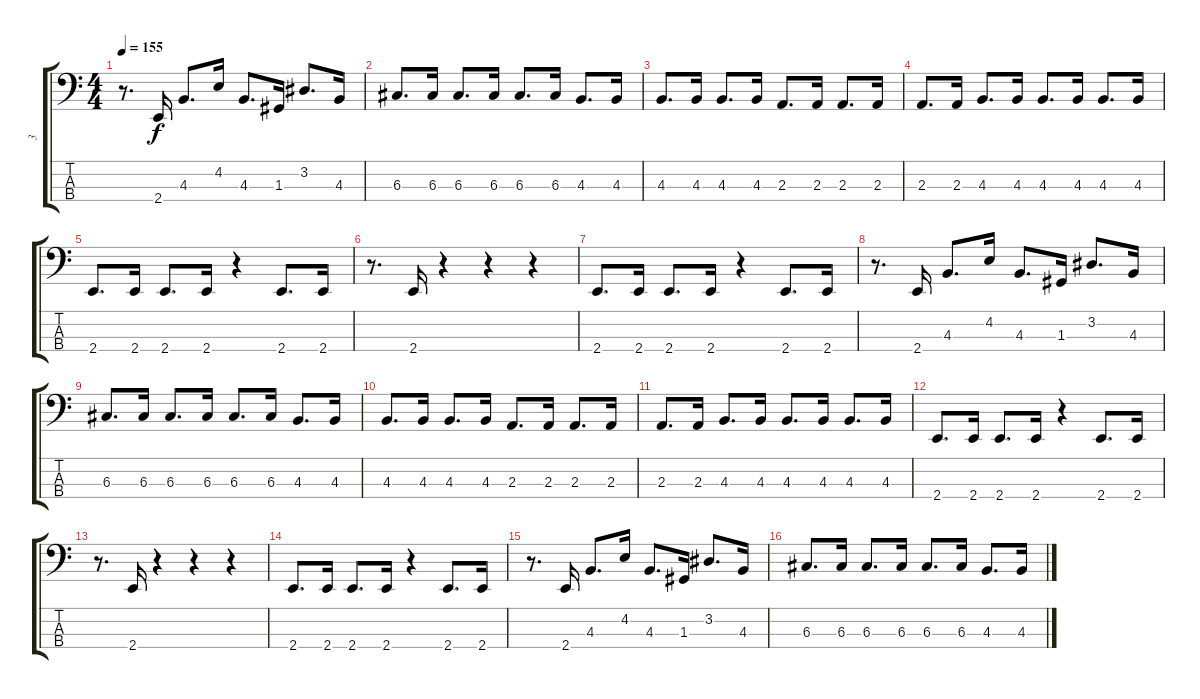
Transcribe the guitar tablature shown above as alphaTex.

\track ("3" "3") {instrument electricbassfinger}
\staff {score tabs}
\tuning (F2 C2 G1 D1) {hide}
\ts (4 4)
\tempo 155
\clef f4
\ks c
r.8{d dy f} 2.4.16 4.3.8{d} 4.2.16 4.3.8{d} 1.3.16 3.2.8{d} 4.3.16 |
6.3.8{d} 6.3.16 6.3.8{d} 6.3.16 6.3.8{d} 6.3.16 4.3.8{d} 4.3.16 |
4.3.8{d} 4.3.16 4.3.8{d} 4.3.16 2.3.8{d} 2.3.16 2.3.8{d} 2.3.16 |
2.3.8{d} 2.3.16 4.3.8{d} 4.3.16 4.3.8{d} 4.3.16 4.3.8{d} 4.3.16 |
2.4.8{d} 2.4.16 2.4.8{d} 2.4.16 r.4 2.4.8{d} 2.4.16 |
r.8{d} 2.4.16 r.4 r.4 r.4 |
2.4.8{d} 2.4.16 2.4.8{d} 2.4.16 r.4 2.4.8{d} 2.4.16 |
r.8{d} 2.4.16 4.3.8{d} 4.2.16 4.3.8{d} 1.3.16 3.2.8{d} 4.3.16 |
6.3.8{d} 6.3.16 6.3.8{d} 6.3.16 6.3.8{d} 6.3.16 4.3.8{d} 4.3.16 |
4.3.8{d} 4.3.16 4.3.8{d} 4.3.16 2.3.8{d} 2.3.16 2.3.8{d} 2.3.16 |
2.3.8{d} 2.3.16 4.3.8{d} 4.3.16 4.3.8{d} 4.3.16 4.3.8{d} 4.3.16 |
2.4.8{d} 2.4.16 2.4.8{d} 2.4.16 r.4 2.4.8{d} 2.4.16 |
r.8{d} 2.4.16 r.4 r.4 r.4 |
2.4.8{d} 2.4.16 2.4.8{d} 2.4.16 r.4 2.4.8{d} 2.4.16 |
r.8{d} 2.4.16 4.3.8{d} 4.2.16 4.3.8{d} 1.3.16 3.2.8{d} 4.3.16 |
6.3.8{d} 6.3.16 6.3.8{d} 6.3.16 6.3.8{d} 6.3.16 4.3.8{d} 4.3.16
